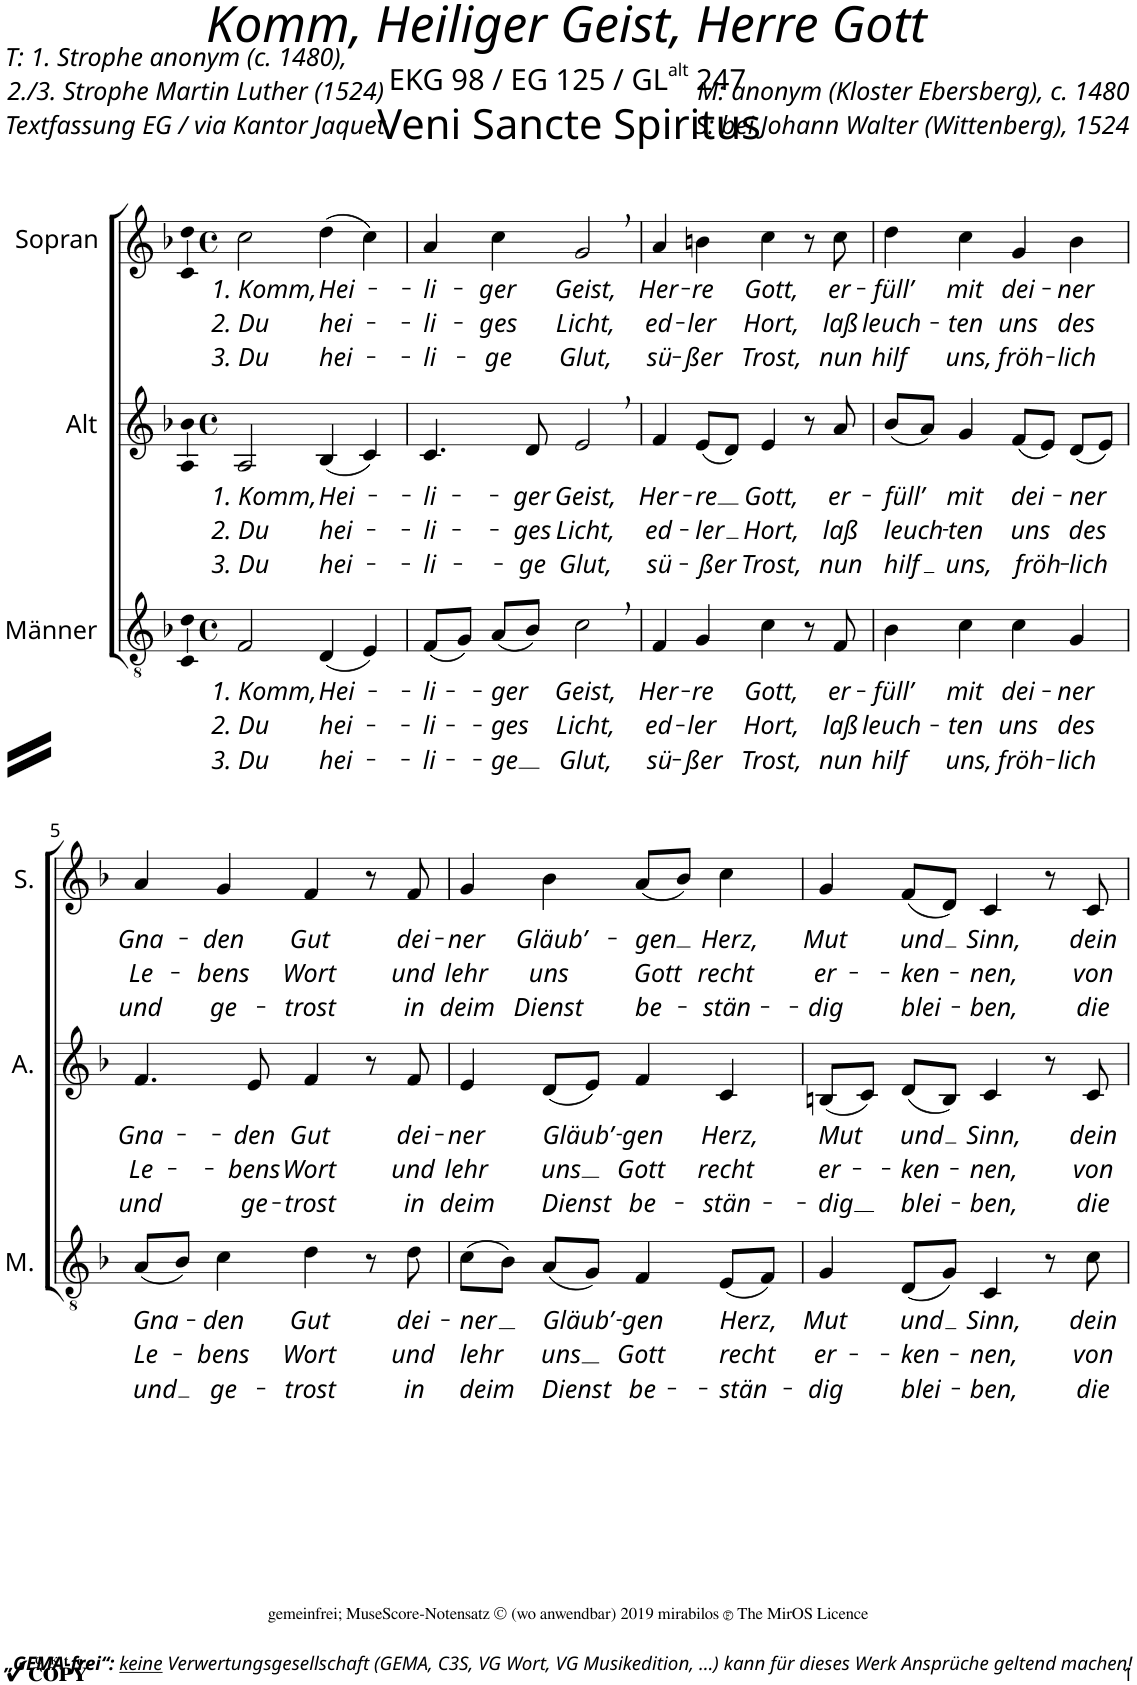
**kern	**text	**text	**text	**kern	**text	**text	**text	**kern	**text	**text	**text
*part3	*part3	*part3	*part3	*part2	*part2	*part2	*part2	*part1	*part1	*part1	*part1
*staff3	*staff3	*staff3	*staff3	*staff2	*staff2	*staff2	*staff2	*staff1	*staff1	*staff1	*staff1
*I"Männer	*	*	*	*I"Alt	*	*	*	*I"Sopran	*	*	*
*I'M.	*	*	*	*I'A.	*	*	*	*I'S.	*	*	*
*clefGv2	*	*	*	*clefG2	*	*	*	*clefG2	*	*	*
*k[b-]	*	*	*	*k[b-]	*	*	*	*k[b-]	*	*	*
*M4/4	*	*	*	*M4/4	*	*	*	*M4/4	*	*	*
*met(c)	*	*	*	*met(c)	*	*	*	*met(c)	*	*	*
=1	=1	=1	=1	=1	=1	=1	=1	=1	=1	=1	=1
!	!LO:LY:b	!LO:LY:b	!LO:LY:b	!	!LO:LY:b	!LO:LY:b	!LO:LY:b	!	!LO:LY:b	!LO:LY:b	!LO:LY:b
2F/	1. Komm,	2. Du	3. Du	2A/	1. Komm,	2. Du	3. Du	2cc\	1. Komm,	2. Du	3. Du
!	!LO:LY:b	!LO:LY:b	!LO:LY:b	!	!LO:LY:b	!LO:LY:b	!LO:LY:b	!	!LO:LY:b	!LO:LY:b	!LO:LY:b
(4D/	Hei-	hei-	hei-	(4B-/	Hei-	hei-	hei-	(4dd\	Hei-	hei-	hei-
4E/)	.	.	.	4c/)	.	.	.	4cc\)	.	.	.
=2	=2	=2	=2	=2	=2	=2	=2	=2	=2	=2	=2
!	!LO:LY:b	!LO:LY:b	!LO:LY:b	!	!LO:LY:b	!LO:LY:b	!LO:LY:b	!	!LO:LY:b	!LO:LY:b	!LO:LY:b
(8F/L	-li-	-li-	-li-	4.c/	-li-	-li-	-li-	4a/	-li-	-li-	-li-
8G/J)	.	.	.	.	.	.	.	.	.	.	.
!	!LO:LY:b	!LO:LY:b	!LO:LY:b	!	!	!	!	!	!LO:LY:b	!LO:LY:b	!LO:LY:b
(8A/L	-ger	-ges	-ge	.	.	.	.	4cc\	-ger	-ges	-ge
!	!	!	!	!	!LO:LY:b	!LO:LY:b	!LO:LY:b	!	!	!	!
8B-/J)	.	.	.	8d/	-ger	-ges	-ge	.	.	.	.
!	!LO:LY:b	!LO:LY:b	!LO:LY:b	!	!LO:LY:b	!LO:LY:b	!LO:LY:b	!	!LO:LY:b	!LO:LY:b	!LO:LY:b
2c,\	Geist,	Licht,	Glut,	2e,/	Geist,	Licht,	Glut,	2g,/	Geist,	Licht,	Glut,
=3	=3	=3	=3	=3	=3	=3	=3	=3	=3	=3	=3
!	!LO:LY:b	!LO:LY:b	!LO:LY:b	!	!LO:LY:b	!LO:LY:b	!LO:LY:b	!	!LO:LY:b	!LO:LY:b	!LO:LY:b
4F/	Her-	ed-	sü-	4f/	Her-	ed-	sü-	4a/	Her-	ed-	sü-
!	!LO:LY:b	!LO:LY:b	!LO:LY:b	!	!LO:LY:b	!LO:LY:b	!LO:LY:b	!	!LO:LY:b	!LO:LY:b	!LO:LY:b
4G/	-re	-ler	-ßer	(8e/L	-re	-ler	-ßer	4bn\	-re	-ler	-ßer
.	.	.	.	8d/J)	.	.	.	.	.	.	.
!	!LO:LY:b	!LO:LY:b	!LO:LY:b	!	!LO:LY:b	!LO:LY:b	!LO:LY:b	!	!LO:LY:b	!LO:LY:b	!LO:LY:b
4c\	Gott,	Hort,	Trost,	4e/	Gott,	Hort,	Trost,	4cc\	Gott,	Hort,	Trost,
8r	.	.	.	8r	.	.	.	8r	.	.	.
!	!LO:LY:b	!LO:LY:b	!LO:LY:b	!	!LO:LY:b	!LO:LY:b	!LO:LY:b	!	!LO:LY:b	!LO:LY:b	!LO:LY:b
8F/	er-	laß	nun	8a/	er-	laß	nun	8cc\	er-	laß	nun
=4	=4	=4	=4	=4	=4	=4	=4	=4	=4	=4	=4
!	!LO:LY:b	!LO:LY:b	!LO:LY:b	!	!LO:LY:b	!LO:LY:b	!LO:LY:b	!	!LO:LY:b	!LO:LY:b	!LO:LY:b
4B-\	-füll’	leuch-	hilf	(8b-/L	-füll’	leuch-	hilf	4dd\	-füll’	leuch-	hilf
.	.	.	.	8a/J)	.	.	.	.	.	.	.
!	!LO:LY:b	!LO:LY:b	!LO:LY:b	!	!LO:LY:b	!LO:LY:b	!LO:LY:b	!	!LO:LY:b	!LO:LY:b	!LO:LY:b
4c\	mit	-ten	uns,	4g/	mit	-ten	uns,	4cc\	mit	-ten	uns,
!	!LO:LY:b	!LO:LY:b	!LO:LY:b	!	!LO:LY:b	!LO:LY:b	!LO:LY:b	!	!LO:LY:b	!LO:LY:b	!LO:LY:b
4c\	dei-	uns	fröh-	(8f/L	dei-	uns	fröh-	4g/	dei-	uns	fröh-
.	.	.	.	8e/J)	.	.	.	.	.	.	.
!	!LO:LY:b	!LO:LY:b	!LO:LY:b	!	!LO:LY:b	!LO:LY:b	!LO:LY:b	!	!LO:LY:b	!LO:LY:b	!LO:LY:b
4G/	-ner	des	-lich	(8d/L	-ner	des	-lich	4b-\	-ner	des	-lich
.	.	.	.	8e/J)	.	.	.	.	.	.	.
!!LO:LB:g=z
=5	=5	=5	=5	=5	=5	=5	=5	=5	=5	=5	=5
!	!LO:LY:b	!LO:LY:b	!LO:LY:b	!	!LO:LY:b	!LO:LY:b	!LO:LY:b	!	!LO:LY:b	!LO:LY:b	!LO:LY:b
(8A/L	Gna-	Le-	und	4.f/	Gna-	Le-	und	4a/	Gna-	Le-	und
8B-/J)	.	.	.	.	.	.	.	.	.	.	.
!	!LO:LY:b	!LO:LY:b	!LO:LY:b	!	!	!	!	!	!LO:LY:b	!LO:LY:b	!LO:LY:b
4c\	-den	-bens	ge-	.	.	.	.	4g/	-den	-bens	ge-
!	!	!	!	!	!LO:LY:b	!LO:LY:b	!LO:LY:b	!	!	!	!
.	.	.	.	8e/	-den	-bens	ge-	.	.	.	.
!	!LO:LY:b	!LO:LY:b	!LO:LY:b	!	!LO:LY:b	!LO:LY:b	!LO:LY:b	!	!LO:LY:b	!LO:LY:b	!LO:LY:b
4d\	Gut	Wort	-trost	4f/	Gut	Wort	-trost	4f/	Gut	Wort	-trost
8r	.	.	.	8r	.	.	.	8r	.	.	.
!	!LO:LY:b	!LO:LY:b	!LO:LY:b	!	!LO:LY:b	!LO:LY:b	!LO:LY:b	!	!LO:LY:b	!LO:LY:b	!LO:LY:b
8d\	dei-	und	in	8f/	dei-	und	in	8f/	dei-	und	in
=6	=6	=6	=6	=6	=6	=6	=6	=6	=6	=6	=6
!	!LO:LY:b	!LO:LY:b	!LO:LY:b	!	!LO:LY:b	!LO:LY:b	!LO:LY:b	!	!LO:LY:b	!LO:LY:b	!LO:LY:b
(8c\L	-ner	lehr	deim	4e/	-ner	lehr	deim	4g/	-ner	lehr	deim
8B-\J)	.	.	.	.	.	.	.	.	.	.	.
!	!LO:LY:b	!LO:LY:b	!LO:LY:b	!	!LO:LY:b	!LO:LY:b	!LO:LY:b	!	!LO:LY:b	!LO:LY:b	!LO:LY:b
(8A/L	Gläub’-	uns	Dienst	(8d/L	Gläub’-	uns	Dienst	4b-\	Gläub’-	uns	Dienst
8G/J)	.	.	.	8e/J)	.	.	.	.	.	.	.
!	!LO:LY:b	!LO:LY:b	!LO:LY:b	!	!LO:LY:b	!LO:LY:b	!LO:LY:b	!	!LO:LY:b	!LO:LY:b	!LO:LY:b
4F/	-gen	Gott	be-	4f/	-gen	Gott	be-	(8a/L	-gen	Gott	be-
.	.	.	.	.	.	.	.	8b-/J)	.	.	.
!	!LO:LY:b	!LO:LY:b	!LO:LY:b	!	!LO:LY:b	!LO:LY:b	!LO:LY:b	!	!LO:LY:b	!LO:LY:b	!LO:LY:b
(8E/L	Herz,	recht	-stän-	4c/	Herz,	recht	-stän-	4cc\	Herz,	recht	-stän-
8F/J)	.	.	.	.	.	.	.	.	.	.	.
=7	=7	=7	=7	=7	=7	=7	=7	=7	=7	=7	=7
!	!LO:LY:b	!LO:LY:b	!LO:LY:b	!	!LO:LY:b	!LO:LY:b	!LO:LY:b	!	!LO:LY:b	!LO:LY:b	!LO:LY:b
4G/	Mut	er-	-dig	(8Bn/L	Mut	er-	-dig	4g/	Mut	er-	-dig
.	.	.	.	8c/J)	.	.	.	.	.	.	.
!	!LO:LY:b	!LO:LY:b	!LO:LY:b	!	!LO:LY:b	!LO:LY:b	!LO:LY:b	!	!LO:LY:b	!LO:LY:b	!LO:LY:b
(8D/L	und	-ken-	blei-	(8d/L	und	-ken-	blei-	(8f/L	und	-ken-	blei-
8G/J)	.	.	.	8B/J)	.	.	.	8d/J)	.	.	.
!	!LO:LY:b	!LO:LY:b	!LO:LY:b	!	!LO:LY:b	!LO:LY:b	!LO:LY:b	!	!LO:LY:b	!LO:LY:b	!LO:LY:b
4C/	Sinn,	-nen,	-ben,	4c/	Sinn,	-nen,	-ben,	4c/	Sinn,	-nen,	-ben,
8r	.	.	.	8r	.	.	.	8r	.	.	.
!	!LO:LY:b	!LO:LY:b	!LO:LY:b	!	!LO:LY:b	!LO:LY:b	!LO:LY:b	!	!LO:LY:b	!LO:LY:b	!LO:LY:b
8c\	dein	von	die	8c/	dein	von	die	8c/	dein	von	die
=	=	=	=	=	=	=	=	=	=	=	=
*-	*-	*-	*-	*-	*-	*-	*-	*-	*-	*-	*-
